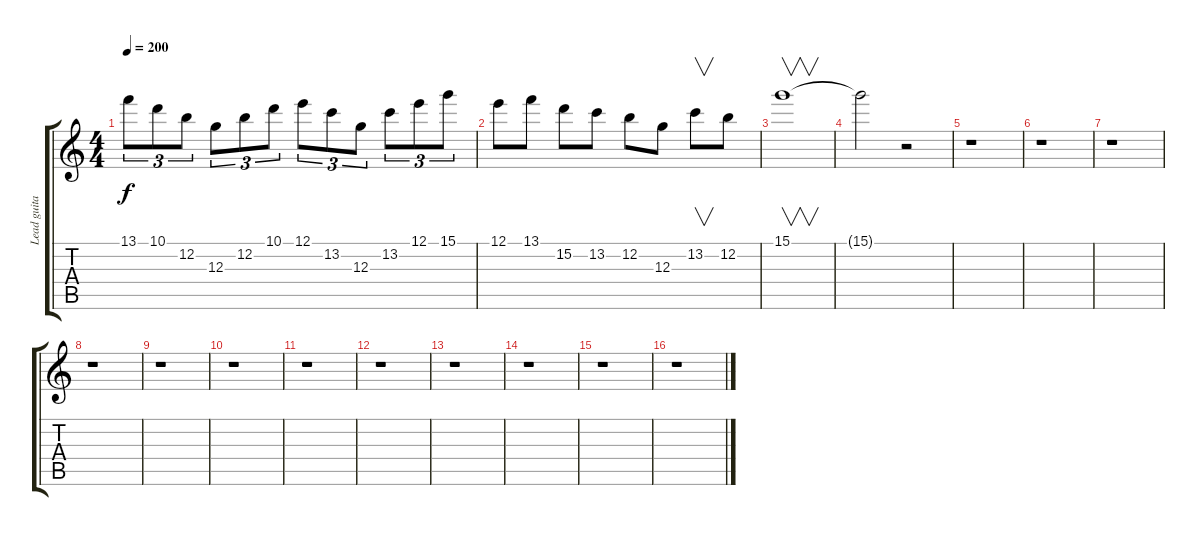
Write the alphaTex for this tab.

\track ("Lead guitar" "Lead guita") {instrument overdrivenguitar}
\staff {score tabs}
\tuning (E4 B3 G3 D3 A2 E2) {hide}
\ts (4 4)
\tempo 200
\clef g2
\ks c
13.1.8{tu (3 2) dy f} 10.1.8{tu (3 2)} 12.2.8{tu (3 2)} 12.3.8{tu (3 2)} 12.2.8{tu (3 2)} 10.1.8{tu (3 2)} 12.1.8{tu (3 2)} 13.2.8{tu (3 2)} 12.3.8{tu (3 2)} 13.2.8{tu (3 2)} 12.1.8{tu (3 2)} 15.1.8{tu (3 2)} |
12.1.8 13.1.8 15.2.8 13.2.8 12.2.8 12.3.8 13.2.8{v} 12.2.8 |
15.1.1{v} |
15.1{t}.2 r.2 |
r.1 |
r.1 |
r.1 |
r.1 |
r.1 |
r.1 |
r.1 |
r.1 |
r.1 |
r.1 |
r.1 |
r.1
